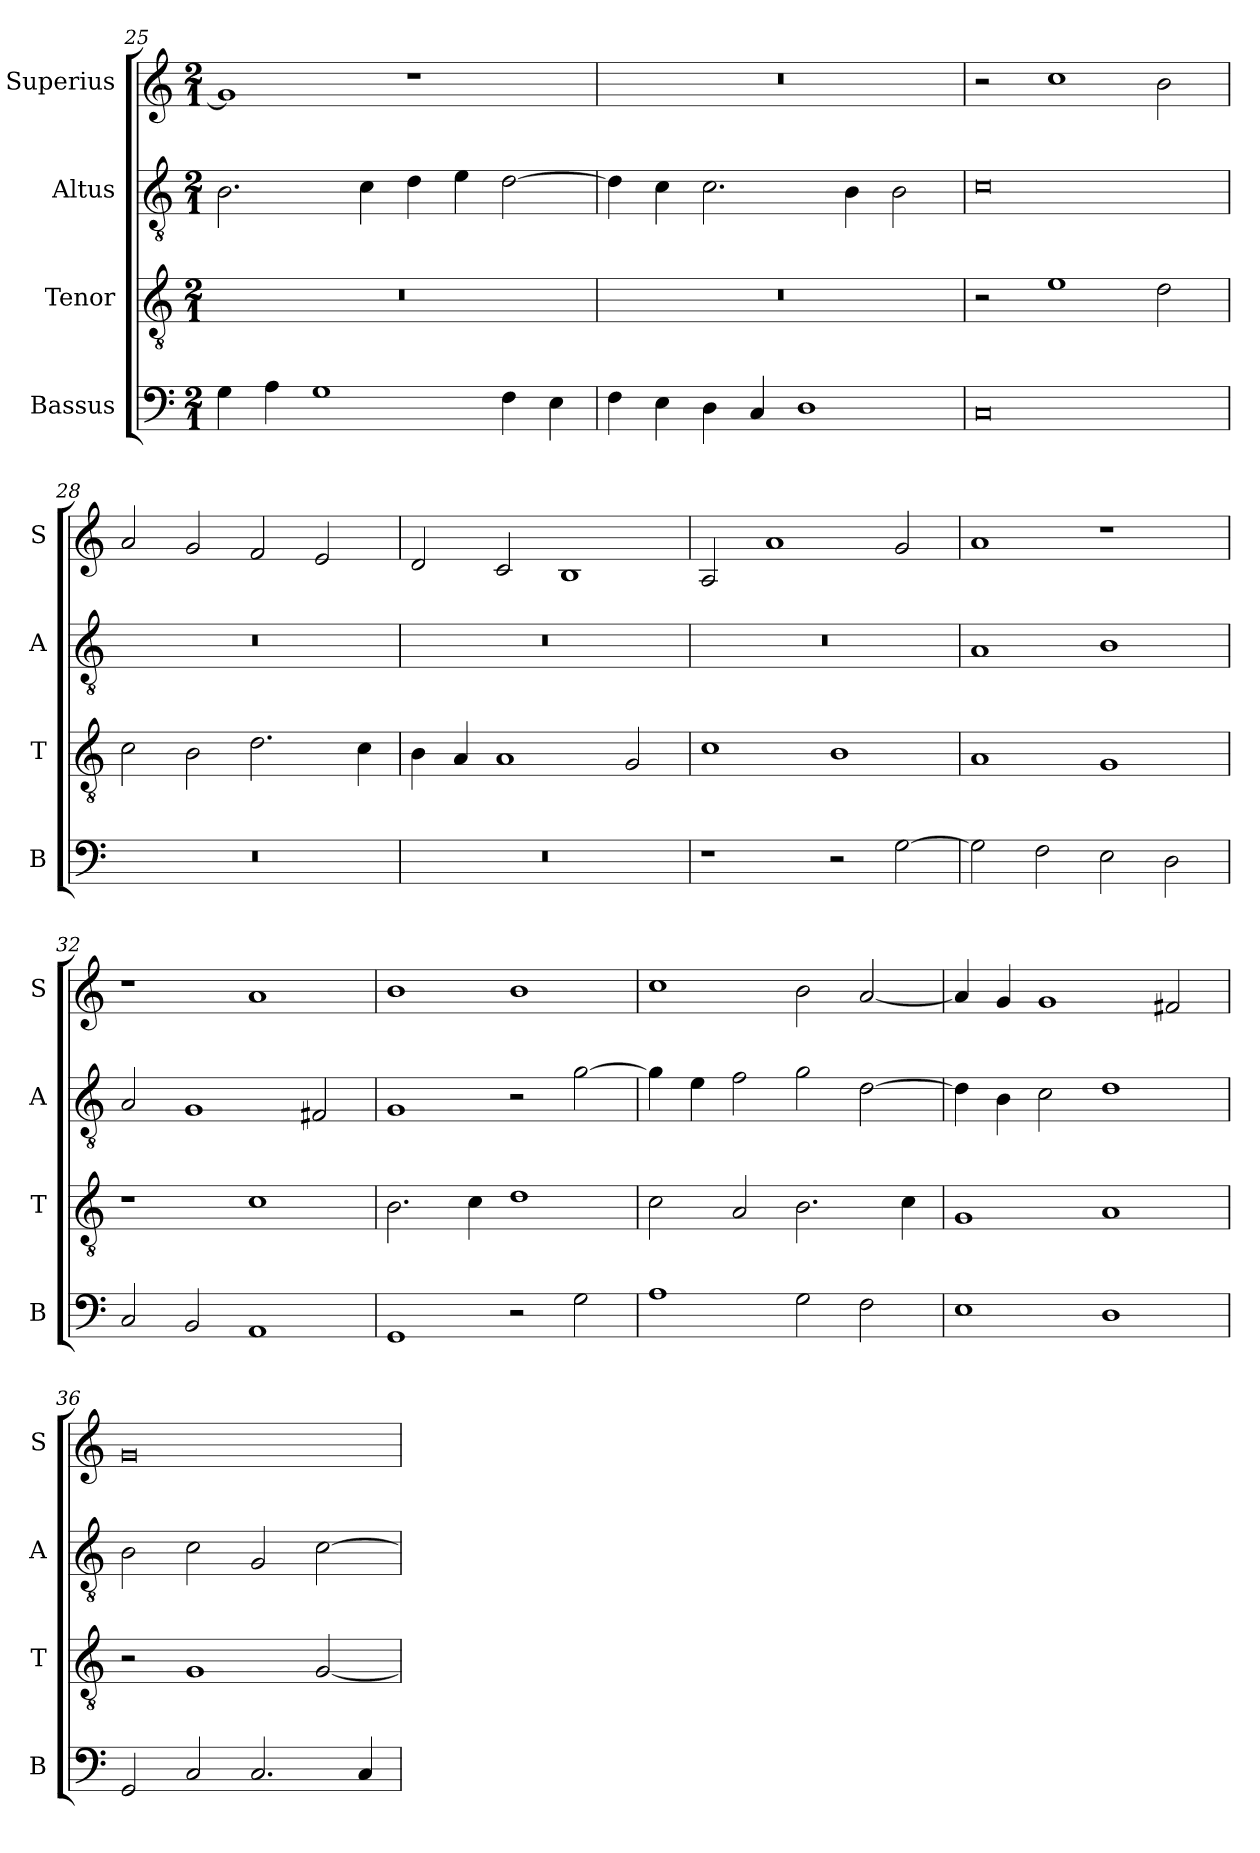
**kern	**kern	**kern	**kern
*part4	*part3	*part2	*part1
*staff4	*staff3	*staff2	*staff1
*I"Bassus	*I"Tenor	*I"Altus	*I"Superius
*I'B	*I'T	*I'A	*I'S
*clefF4	*clefGv2	*clefGv2	*clefG2
*k[]	*k[]	*k[]	*k[]
*M2/1	*M2/1	*M2/1	*M2/1
=25	=25	=25	=25
4G\	0r	2.B\	1g]
4A\	.	.	.
1G	.	.	.
.	.	4c\	.
.	.	4d\	1r
.	.	4e\	.
4F\	.	[2d\	.
4E\	.	.	.
=26	=26	=26	=26
4F\	0r	4d\]	0r
4E\	.	4c\	.
4D\	.	2.c\	.
4C/	.	.	.
1D	.	.	.
.	.	4B\	.
.	.	2B\	.
=27	=27	=27	=27
0C	2r	0c	2r
.	1e	.	1cc
.	2d\	.	2b\
=28	=28	=28	=28
0r	2c\	0r	2a/
.	2B\	.	2g/
.	2.d\	.	2f/
.	.	.	2e/
.	4c\	.	.
=29	=29	=29	=29
0r	4B\	0r	2d/
.	4A/	.	.
.	1A	.	2c/
.	.	.	1B
.	2G/	.	.
=30	=30	=30	=30
1r	1c	0r	2A/
.	.	.	1a
2r	1B	.	.
[2G\	.	.	2g/
=31	=31	=31	=31
2G\]	1A	1A	1a
2F\	.	.	.
2E\	1G	1B	1r
2D\	.	.	.
=32	=32	=32	=32
2C/	1r	2A/	1r
2BB/	.	1G	.
1AA	1c	.	1a
.	.	2F#X/	.
=33	=33	=33	=33
1GG	2.B\	1G	1b
.	4c\	.	.
2r	1d	2r	1b
2G\	.	[2g\	.
=34	=34	=34	=34
1A	2c\	4g\]	1cc
.	.	4e\	.
.	2A/	2f\	.
2G\	2.B\	2g\	2b\
2F\	.	[2d\	[2a/
.	4c\	.	.
=35	=35	=35	=35
1E	1G	4d\]	4a/]
.	.	4B\	4g/
.	.	2c\	1g
1D	1A	1d	.
.	.	.	2f#X/
=36	=36	=36	=36
2GG/	2r	2B\	0g
2C/	1G	2c\	.
2.C/	.	2G/	.
.	[2G/	[2c\	.
4C/	.	.	.
=	=	=	=
*-	*-	*-	*-
